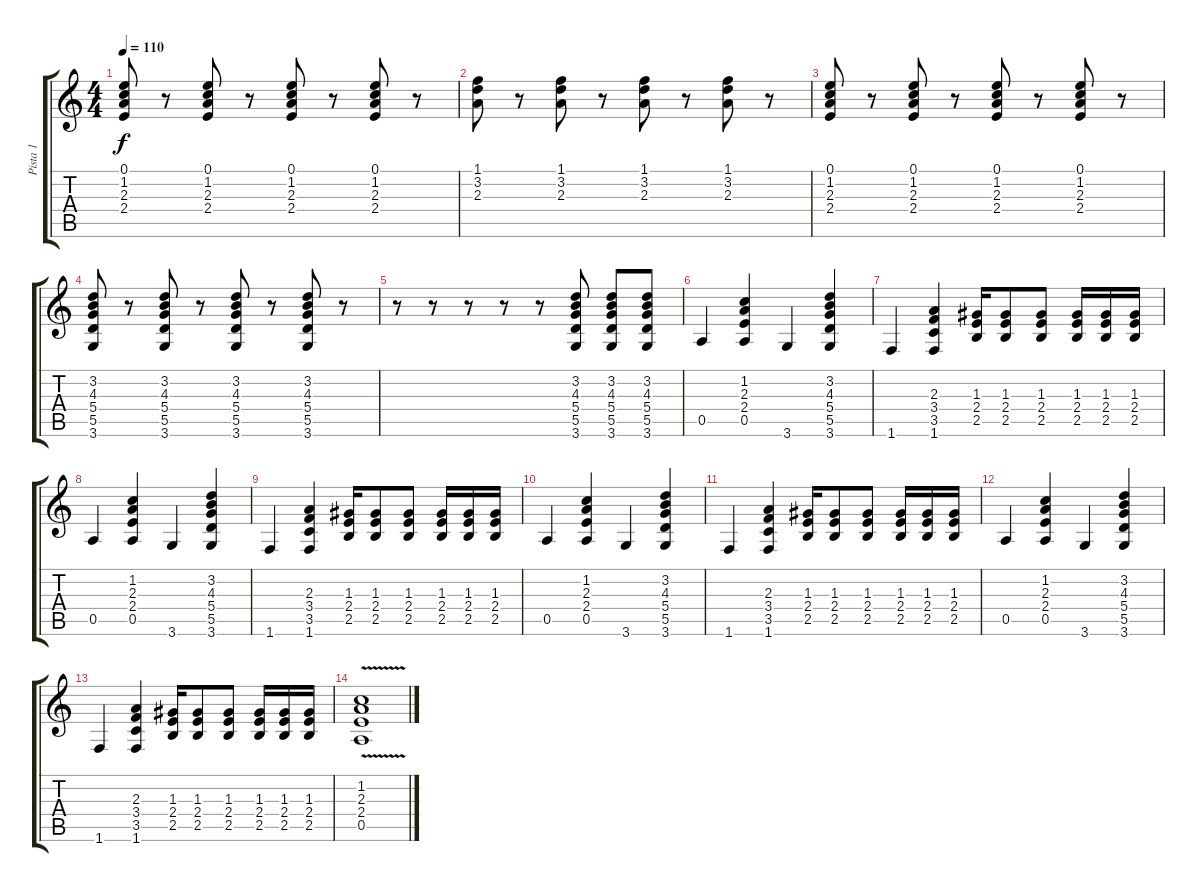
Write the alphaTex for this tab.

\track ("Pista 1" "Pista 1") {instrument electricguitarclean}
\staff {score tabs}
\tuning (E4 B3 G3 D3 A2 E2) {hide}
\ts (4 4)
\tempo 110
\clef g2
\ks c
(0.1 1.2 2.3 2.4).8{dy f} r.8 (0.1 1.2 2.3 2.4).8 r.8 (0.1 1.2 2.3 2.4).8 r.8 (0.1 1.2 2.3 2.4).8 r.8 |
(1.1 3.2 2.3).8 r.8 (1.1 3.2 2.3).8 r.8 (1.1 3.2 2.3).8 r.8 (1.1 3.2 2.3).8 r.8 |
(0.1 1.2 2.3 2.4).8 r.8 (0.1 1.2 2.3 2.4).8 r.8 (0.1 1.2 2.3 2.4).8 r.8 (0.1 1.2 2.3 2.4).8 r.8 |
(3.2 4.3 5.4 5.5 3.6).8 r.8 (3.2 4.3 5.4 5.5 3.6).8 r.8 (3.2 4.3 5.4 5.5 3.6).8 r.8 (3.2 4.3 5.4 5.5 3.6).8 r.8 |
r.8 r.8 r.8 r.8 r.8 (3.2 4.3 5.4 5.5 3.6).8{volume 15} (3.2 4.3 5.4 5.5 3.6).8 (3.2 4.3 5.4 5.5 3.6).8 |
0.5.4 (1.2 2.3 2.4 0.5).4 3.6.4 (3.2 4.3 5.4 5.5 3.6).4 |
1.6.4 (2.3 3.4 3.5 1.6).4 (1.3 2.4 2.5).16 (1.3 2.4 2.5).8 (1.3 2.4 2.5).8 (1.3 2.4 2.5).16 (1.3 2.4 2.5).16 (1.3 2.4 2.5).16 |
0.5.4 (1.2 2.3 2.4 0.5).4 3.6.4 (3.2 4.3 5.4 5.5 3.6).4 |
1.6.4 (2.3 3.4 3.5 1.6).4 (1.3 2.4 2.5).16 (1.3 2.4 2.5).8 (1.3 2.4 2.5).8 (1.3 2.4 2.5).16 (1.3 2.4 2.5).16 (1.3 2.4 2.5).16 |
0.5.4 (1.2 2.3 2.4 0.5).4 3.6.4 (3.2 4.3 5.4 5.5 3.6).4 |
1.6.4 (2.3 3.4 3.5 1.6).4 (1.3 2.4 2.5).16 (1.3 2.4 2.5).8 (1.3 2.4 2.5).8 (1.3 2.4 2.5).16 (1.3 2.4 2.5).16 (1.3 2.4 2.5).16 |
0.5.4 (1.2 2.3 2.4 0.5).4 3.6.4 (3.2 4.3 5.4 5.5 3.6).4 |
1.6.4 (2.3 3.4 3.5 1.6).4 (1.3 2.4 2.5).16 (1.3 2.4 2.5).8 (1.3 2.4 2.5).8 (1.3 2.4 2.5).16 (1.3 2.4 2.5).16 (1.3 2.4 2.5).16 |
(1.2 2.3 2.4 0.5{v}).1
